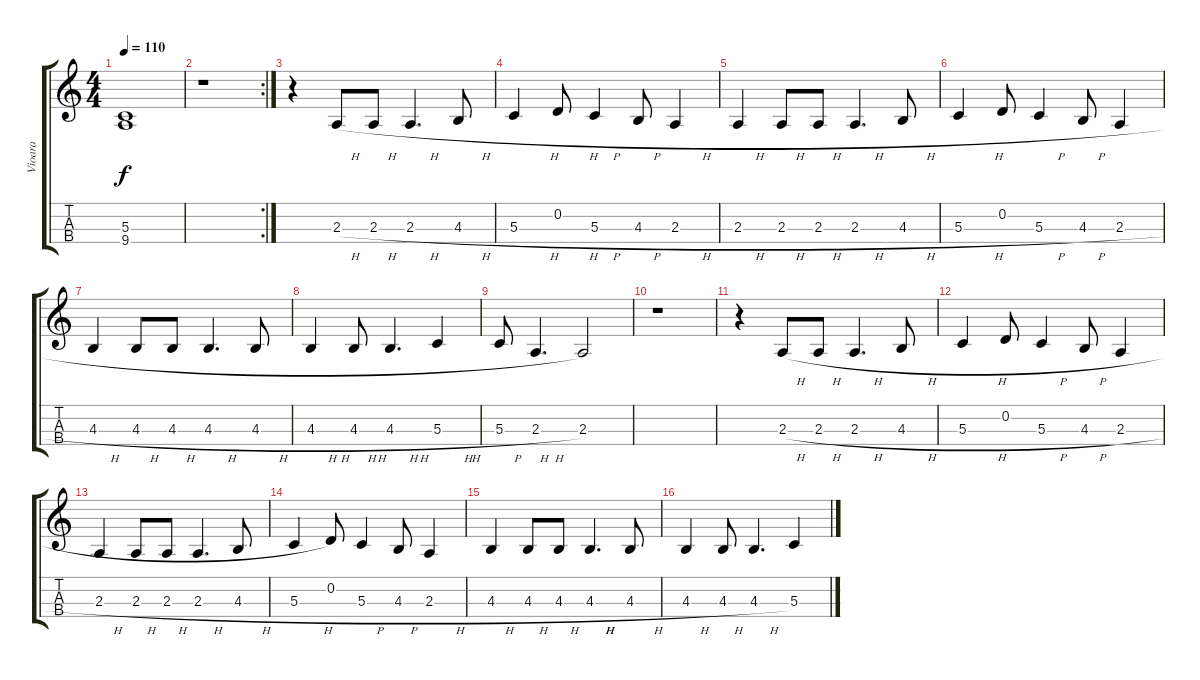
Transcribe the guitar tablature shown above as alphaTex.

\track ("Vioara" "Vioara") {instrument viola}
\staff {score tabs}
\tuning (A4 D4 G3 C3) {hide}
\ts (4 4)
\tempo 110
\clef g2
\ks c
(5.3 9.4).1{dy f} |
\rc 2
r.1 |
r.4 2.3{h}.8 2.3{h}.8 2.3{h}.4{d} 4.3{h}.8 |
5.3{h}.4 0.2.8 5.3{h}.4 4.3{h}.8 2.3{h}.4 |
2.3{h}.4 2.3{h}.8 2.3{h}.8 2.3{h}.4{d} 4.3{h}.8 |
5.3{h}.4 0.2.8 5.3{h}.4 4.3{h}.8 2.3{h}.4 |
4.3{h}.4 4.3{h}.8 4.3{h}.8 4.3{h}.4{d} 4.3{h}.8 |
4.3{h}.4 4.3{h}.8 4.3{h}.4{d} 5.3{h}.4 |
5.3{h}.8 2.3{h}.4{d} 2.3.2 |
r.1 |
r.4 2.3{h}.8 2.3{h}.8 2.3{h}.4{d} 4.3{h}.8 |
5.3{h}.4 0.2.8 5.3{h}.4 4.3{h}.8 2.3{h}.4 |
2.3{h}.4 2.3{h}.8 2.3{h}.8 2.3{h}.4{d} 4.3{h}.8 |
5.3{h}.4 0.2.8 5.3{h}.4 4.3{h}.8 2.3{h}.4 |
4.3{h}.4 4.3{h}.8 4.3{h}.8 4.3{h}.4{d} 4.3{h}.8 |
4.3{h}.4 4.3{h}.8 4.3{h}.4{d} 5.3{h}.4
